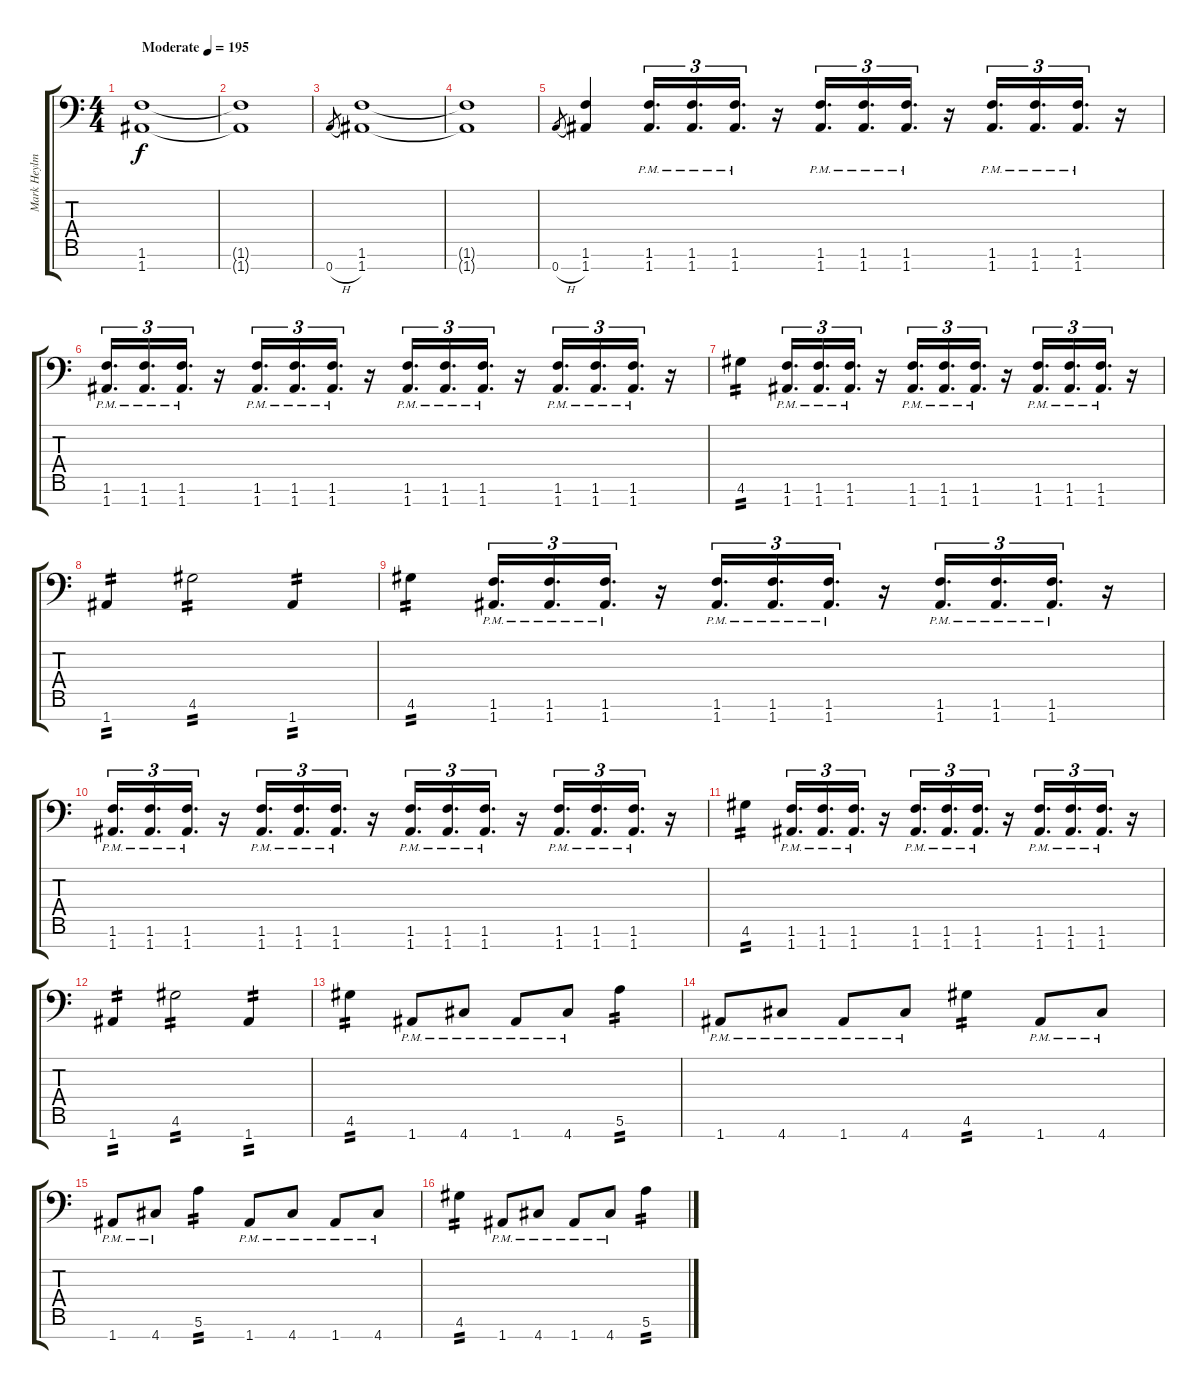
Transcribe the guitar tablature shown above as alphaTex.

\track ("Mark Heylmun" "Mark Heylm") {instrument distortionguitar}
\staff {score tabs}
\tuning (E4 B3 G3 D3 A2 E2 A1) {hide}
\ts (4 4)
\tempo (195 "Moderate")
\clef f4
\ks c
(1.6 1.7).1{dy f instrument distortionguitar} |
(1.6{t} 1.7{t}).1 |
0.7{h}.8{gr} (1.6 1.7).1 |
(1.6{t} 1.7{t}).1 |
0.7{h}.8{gr} (1.6 1.7).4 (1.6{pm} 1.7{pm}).16{d tu (3 2)} (1.6{pm} 1.7{pm}).16{d tu (3 2)} (1.6{pm} 1.7{pm}).16{d tu (3 2)} r.16 (1.6{pm} 1.7{pm}).16{d tu (3 2)} (1.6{pm} 1.7{pm}).16{d tu (3 2)} (1.6{pm} 1.7{pm}).16{d tu (3 2)} r.16 (1.6{pm} 1.7{pm}).16{d tu (3 2)} (1.6{pm} 1.7{pm}).16{d tu (3 2)} (1.6{pm} 1.7{pm}).16{d tu (3 2)} r.16 |
(1.6{pm} 1.7{pm}).16{d tu (3 2)} (1.6{pm} 1.7{pm}).16{d tu (3 2)} (1.6{pm} 1.7{pm}).16{d tu (3 2)} r.16 (1.6{pm} 1.7{pm}).16{d tu (3 2)} (1.6{pm} 1.7{pm}).16{d tu (3 2)} (1.6{pm} 1.7{pm}).16{d tu (3 2)} r.16 (1.6{pm} 1.7{pm}).16{d tu (3 2)} (1.6{pm} 1.7{pm}).16{d tu (3 2)} (1.6{pm} 1.7{pm}).16{d tu (3 2)} r.16 (1.6{pm} 1.7{pm}).16{d tu (3 2)} (1.6{pm} 1.7{pm}).16{d tu (3 2)} (1.6{pm} 1.7{pm}).16{d tu (3 2)} r.16 |
4.6.4{tp 2} (1.6{pm} 1.7{pm}).16{d tu (3 2)} (1.6{pm} 1.7{pm}).16{d tu (3 2)} (1.6{pm} 1.7{pm}).16{d tu (3 2)} r.16 (1.6{pm} 1.7{pm}).16{d tu (3 2)} (1.6{pm} 1.7{pm}).16{d tu (3 2)} (1.6{pm} 1.7{pm}).16{d tu (3 2)} r.16 (1.6{pm} 1.7{pm}).16{d tu (3 2)} (1.6{pm} 1.7{pm}).16{d tu (3 2)} (1.6{pm} 1.7{pm}).16{d tu (3 2)} r.16 |
1.7.4{tp 2} 4.6.2{tp 2} 1.7.4{tp 2} |
4.6.4{tp 2} (1.6{pm} 1.7{pm}).16{d tu (3 2)} (1.6{pm} 1.7{pm}).16{d tu (3 2)} (1.6{pm} 1.7{pm}).16{d tu (3 2)} r.16 (1.6{pm} 1.7{pm}).16{d tu (3 2)} (1.6{pm} 1.7{pm}).16{d tu (3 2)} (1.6{pm} 1.7{pm}).16{d tu (3 2)} r.16 (1.6{pm} 1.7{pm}).16{d tu (3 2)} (1.6{pm} 1.7{pm}).16{d tu (3 2)} (1.6{pm} 1.7{pm}).16{d tu (3 2)} r.16 |
(1.6{pm} 1.7{pm}).16{d tu (3 2)} (1.6{pm} 1.7{pm}).16{d tu (3 2)} (1.6{pm} 1.7{pm}).16{d tu (3 2)} r.16 (1.6{pm} 1.7{pm}).16{d tu (3 2)} (1.6{pm} 1.7{pm}).16{d tu (3 2)} (1.6{pm} 1.7{pm}).16{d tu (3 2)} r.16 (1.6{pm} 1.7{pm}).16{d tu (3 2)} (1.6{pm} 1.7{pm}).16{d tu (3 2)} (1.6{pm} 1.7{pm}).16{d tu (3 2)} r.16 (1.6{pm} 1.7{pm}).16{d tu (3 2)} (1.6{pm} 1.7{pm}).16{d tu (3 2)} (1.6{pm} 1.7{pm}).16{d tu (3 2)} r.16 |
4.6.4{tp 2} (1.6{pm} 1.7{pm}).16{d tu (3 2)} (1.6{pm} 1.7{pm}).16{d tu (3 2)} (1.6{pm} 1.7{pm}).16{d tu (3 2)} r.16 (1.6{pm} 1.7{pm}).16{d tu (3 2)} (1.6{pm} 1.7{pm}).16{d tu (3 2)} (1.6{pm} 1.7{pm}).16{d tu (3 2)} r.16 (1.6{pm} 1.7{pm}).16{d tu (3 2)} (1.6{pm} 1.7{pm}).16{d tu (3 2)} (1.6{pm} 1.7{pm}).16{d tu (3 2)} r.16 |
1.7.4{tp 2} 4.6.2{tp 2} 1.7.4{tp 2} |
4.6.4{tp 2} 1.7{pm}.8 4.7{pm}.8 1.7{pm}.8 4.7{pm}.8 5.6.4{tp 2} |
1.7{pm}.8 4.7{pm}.8 1.7{pm}.8 4.7{pm}.8 4.6.4{tp 2} 1.7{pm}.8 4.7{pm}.8 |
1.7{pm}.8 4.7{pm}.8 5.6.4{tp 2} 1.7{pm}.8 4.7{pm}.8 1.7{pm}.8 4.7{pm}.8 |
4.6.4{tp 2} 1.7{pm}.8 4.7{pm}.8 1.7{pm}.8 4.7{pm}.8 5.6.4{tp 2}
